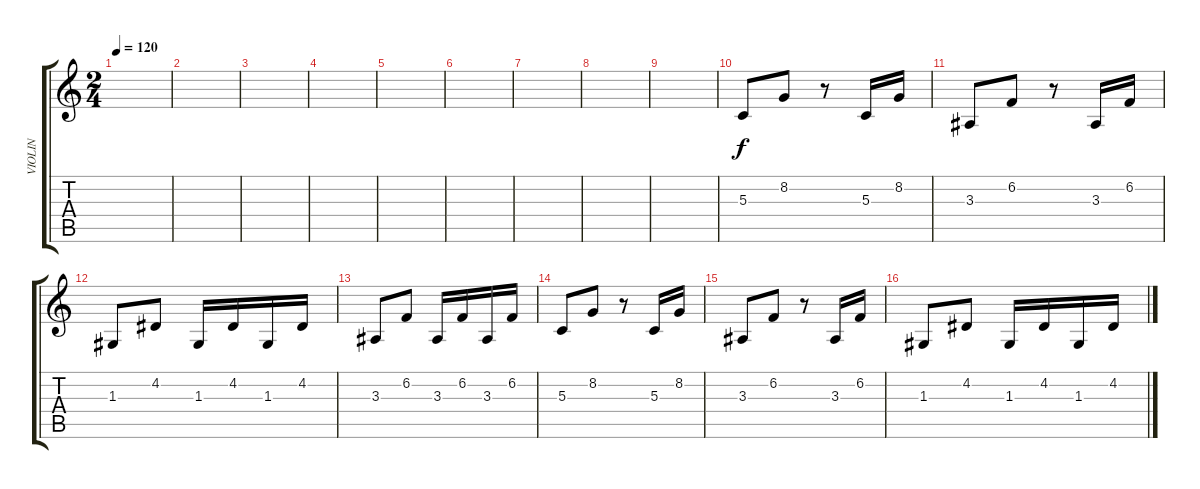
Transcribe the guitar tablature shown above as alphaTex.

\track ("VIOLIN" "VIOLIN") {instrument lead2sawtooth}
\staff {score tabs}
\tuning (E4 B3 G3 D3 A2 E2) {hide}
\ts (2 4)
\tempo 120
\clef g2
\ks c
|
|
|
|
|
|
|
|
|
5.3.8{volume 10} 8.2.8 r.8 5.3.16 8.2.16 |
3.3.8 6.2.8 r.8 3.3.16 6.2.16 |
1.3.8 4.2.8 1.3.16 4.2.16 1.3.16 4.2.16 |
3.3.8 6.2.8 3.3.16 6.2.16 3.3.16 6.2.16 |
5.3.8{volume 10} 8.2.8 r.8 5.3.16 8.2.16 |
3.3.8 6.2.8 r.8 3.3.16 6.2.16 |
1.3.8 4.2.8 1.3.16 4.2.16 1.3.16 4.2.16
